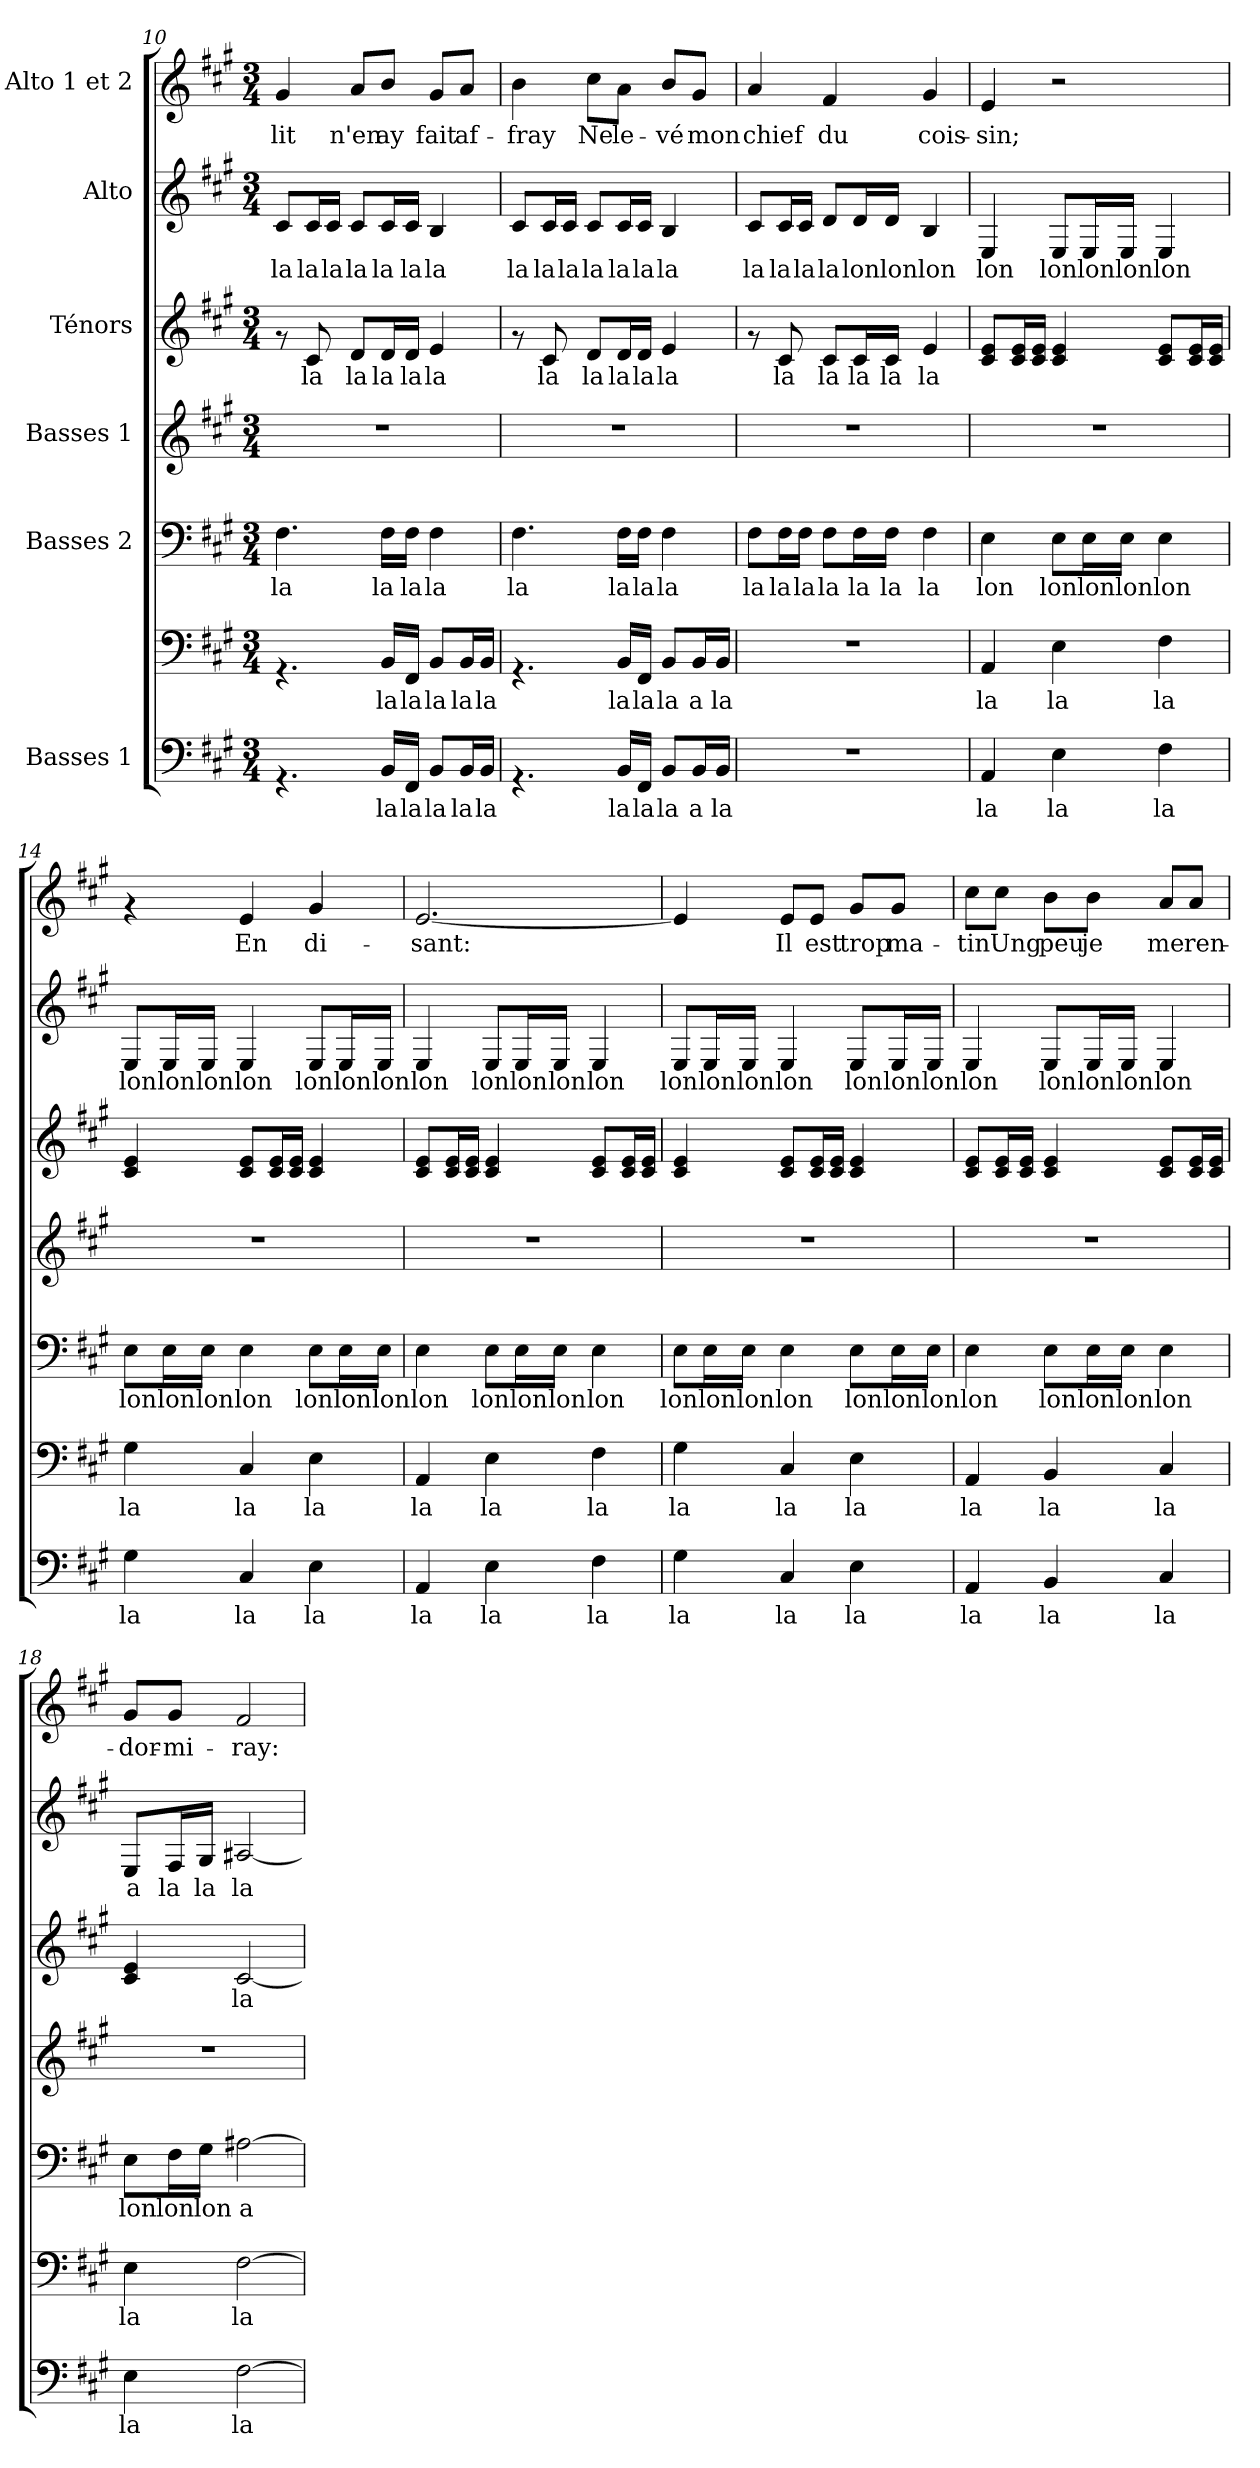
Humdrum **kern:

**kern	**text	**kern	**text	**kern	**text	**kern	**kern	**text	**kern	**text	**kern	**text
*part6	*part6	*part6	*part6	*part5	*part5	*part4	*part3	*part3	*part2	*part2	*part1	*part1
*staff7	*staff7	*staff6	*staff6	*staff5	*staff5	*staff4	*staff3	*staff3	*staff2	*staff2	*staff1	*staff1
*I"Basses 1	*	*	*	*I"Basses 2	*	*I"Basses 1	*I"Ténors	*	*I"Alto	*	*I"Alto 1 et 2	*
*clefF4	*	*clefF4	*	*clefF4	*	*clefG2	*clefG2	*	*clefG2	*	*clefG2	*
*k[f#c#g#]	*	*k[f#c#g#]	*	*k[f#c#g#]	*	*k[f#c#g#]	*k[f#c#g#]	*	*k[f#c#g#]	*	*k[f#c#g#]	*
*A:	*	*A:	*	*A:	*	*A:	*A:	*	*A:	*	*A:	*
*M3/4	*	*M3/4	*	*M3/4	*	*M3/4	*M3/4	*	*M3/4	*	*M3/4	*
=10	=10	=10	=10	=10	=10	=10	=10	=10	=10	=10	=10	=10
4.rAA	.	4.rAA	.	4.F#\	la	2.r	8rf	.	8c#/L	-la	4g#/	lit
.	.	.	.	.	.	.	8c#/	la	16c#/L	la	.	.
.	.	.	.	.	.	.	.	.	16c#/JJ	la	.	.
.	.	.	.	.	.	.	8d/L	la	8c#/L	la	8a/L	n'en
16BB/LL	la	16BB/LL	la	16F#\LL	la	.	16d/L	la	16c#/L	la	8b/J	ay
16FF#/JJ	la	16FF#/JJ	la	16F#\JJ	la	.	16d/JJ	la	16c#/JJ	la	.	.
8BB/L	la	8BB/L	la	4F#\	la	.	4e/	la	4B/	la	8g#/L	fait
16BB/L	la	16BB/L	la	.	.	.	.	.	.	.	8a/J	af-
16BB/JJ	la	16BB/JJ	la	.	.	.	.	.	.	.	.	.
=11	=11	=11	=11	=11	=11	=11	=11	=11	=11	=11	=11	=11
4.rAA	.	4.rAA	.	4.F#\	la	2.r	8rf	.	8c#/L	la	4b\	fray
.	.	.	.	.	.	.	8c#/	la	16c#/L	la	.	.
.	.	.	.	.	.	.	.	.	16c#/JJ	la	.	.
.	.	.	.	.	.	.	8d/L	la	8c#/L	la	8cc#\L	Ne
16BB/LL	la	16BB/LL	la	16F#\LL	la	.	16d/L	la	16c#/L	la	8a\J	le-
16FF#/JJ	la	16FF#/JJ	la	16F#\JJ	la	.	16d/JJ	la	16c#/JJ	la	.	.
8BB/L	la	8BB/L	la	4F#\	la	.	4e/	la	4B/	la	8b/L	-vé
16BB/L	a	16BB/L	a	.	.	.	.	.	.	.	8g#/J	mon
16BB/JJ	la	16BB/JJ	la	.	.	.	.	.	.	.	.	.
=12	=12	=12	=12	=12	=12	=12	=12	=12	=12	=12	=12	=12
2.r	.	2.r	.	8F#\L	la	2.r	8rf	.	8c#/L	-la	4a/	chief
.	.	.	.	16F#\L	la	.	8c#/	la	16c#/L	la	.	.
.	.	.	.	16F#\JJ	la	.	.	.	16c#/JJ	la	.	.
.	.	.	.	8F#\L	la	.	8c#/L	la	8d/L	la	4f#/	du
.	.	.	.	16F#\L	la	.	16c#/L	la	16d/L	lon	.	.
.	.	.	.	16F#\JJ	la	.	16c#/JJ	la	16d/JJ	lon	.	.
.	.	.	.	4F#\	la	.	4e/	la	4B/	lon	4g#/	cois-
!!LO:LB:g=z
=13	=13	=13	=13	=13	=13	=13	=13	=13	=13	=13	=13	=13
4AA/	la	4AA/	la	4E\	lon	2.r	8e/ 8c#/L	.	4E/	lon	4e/	sin;
.	.	.	.	.	.	.	16e/ 16c#/L	.	.	.	.	.
.	.	.	.	.	.	.	16e/ 16c#/JJ	.	.	.	.	.
4E\	la	4E\	la	8E\L	lon	.	4e/ 4c#/	.	8E/L	lon	2r	.
.	.	.	.	16E\L	lon	.	.	.	16E/L	lon	.	.
.	.	.	.	16E\JJ	lon	.	.	.	16E/JJ	lon	.	.
4F#\	la	4F#\	la	4E\	lon	.	8e/ 8c#/L	.	4E/	lon	.	.
.	.	.	.	.	.	.	16e/ 16c#/L	.	.	.	.	.
.	.	.	.	.	.	.	16e/ 16c#/JJ	.	.	.	.	.
=14	=14	=14	=14	=14	=14	=14	=14	=14	=14	=14	=14	=14
4G#\	la	4G#\	la	8E\L	lon	2.r	4e/ 4c#/	.	8E/L	-lon	4rf	.
.	.	.	.	16E\L	lon	.	.	.	16E/L	lon	.	.
.	.	.	.	16E\JJ	lon	.	.	.	16E/JJ	lon	.	.
4C#/	la	4C#/	la	4E\	lon	.	8e/ 8c#/L	.	4E/	lon	4e/	En
.	.	.	.	.	.	.	16e/ 16c#/L	.	.	.	.	.
.	.	.	.	.	.	.	16e/ 16c#/JJ	.	.	.	.	.
4E\	la	4E\	la	8E\L	lon	.	4e/ 4c#/	.	8E/L	lon	4g#/	di-
.	.	.	.	16E\L	lon	.	.	.	16E/L	lon	.	.
.	.	.	.	16E\JJ	lon	.	.	.	16E/JJ	lon	.	.
=15	=15	=15	=15	=15	=15	=15	=15	=15	=15	=15	=15	=15
4AA/	la	4AA/	la	4E\	lon	2.r	8e/ 8c#/L	.	4E/	lon	[2.e/	sant:
.	.	.	.	.	.	.	16e/ 16c#/L	.	.	.	.	.
.	.	.	.	.	.	.	16e/ 16c#/JJ	.	.	.	.	.
4E\	la	4E\	la	8E\L	lon	.	4e/ 4c#/	.	8E/L	lon	.	.
.	.	.	.	16E\L	lon	.	.	.	16E/L	lon	.	.
.	.	.	.	16E\JJ	lon	.	.	.	16E/JJ	lon	.	.
4F#\	la	4F#\	la	4E\	lon	.	8e/ 8c#/L	.	4E/	lon	.	.
.	.	.	.	.	.	.	16e/ 16c#/L	.	.	.	.	.
.	.	.	.	.	.	.	16e/ 16c#/JJ	.	.	.	.	.
!!LO:PB:g=z
=16	=16	=16	=16	=16	=16	=16	=16	=16	=16	=16	=16	=16
4G#\	la	4G#\	la	8E\L	lon	2.r	4e/ 4c#/	.	8E/L	-lon	4e/]	.
.	.	.	.	16E\L	lon	.	.	.	16E/L	lon	.	.
.	.	.	.	16E\JJ	lon	.	.	.	16E/JJ	lon	.	.
4C#/	la	4C#/	la	4E\	lon	.	8e/ 8c#/L	.	4E/	lon	8e/L	Il
.	.	.	.	.	.	.	16e/ 16c#/L	.	.	.	8e/J	est
.	.	.	.	.	.	.	16e/ 16c#/JJ	.	.	.	.	.
4E\	la	4E\	la	8E\L	lon	.	4e/ 4c#/	.	8E/L	lon	8g#/L	trop
.	.	.	.	16E\L	lon	.	.	.	16E/L	lon	8g#/J	ma-
.	.	.	.	16E\JJ	lon	.	.	.	16E/JJ	lon	.	.
=17	=17	=17	=17	=17	=17	=17	=17	=17	=17	=17	=17	=17
4AA/	la	4AA/	la	4E\	lon	2.r	8e/ 8c#/L	.	4E/	-lon	8cc#\L	tin
.	.	.	.	.	.	.	16e/ 16c#/L	.	.	.	8cc#\J	Ung
.	.	.	.	.	.	.	16e/ 16c#/JJ	.	.	.	.	.
4BB/	la	4BB/	la	8E\L	lon	.	4e/ 4c#/	.	8E/L	lon	8b\L	peu
.	.	.	.	16E\L	lon	.	.	.	16E/L	lon	8b\J	je
.	.	.	.	16E\JJ	lon	.	.	.	16E/JJ	lon	.	.
4C#/	la	4C#/	la	4E\	lon	.	8e/ 8c#/L	.	4E/	lon	8a/L	me
.	.	.	.	.	.	.	16e/ 16c#/L	.	.	.	8a/J	ren-
.	.	.	.	.	.	.	16e/ 16c#/JJ	.	.	.	.	.
=18	=18	=18	=18	=18	=18	=18	=18	=18	=18	=18	=18	=18
4E\	la	4E\	la	8E\L	lon	2.r	4e/ 4c#/	.	8E/L	a	8g#/L	dor-
.	.	.	.	16F#\L	lon	.	.	.	16F#/L	la	8g#/J	-mi-
.	.	.	.	16G#\JJ	lon	.	.	.	16G#/JJ	la	.	.
[2F#\	la	[2F#\	la	[2A#X\	a	.	[2c#/	la	[2A#X/	la	2f#/	-ray:
=	=	=	=	=	=	=	=	=	=	=	=	=
*-	*-	*-	*-	*-	*-	*-	*-	*-	*-	*-	*-	*-
